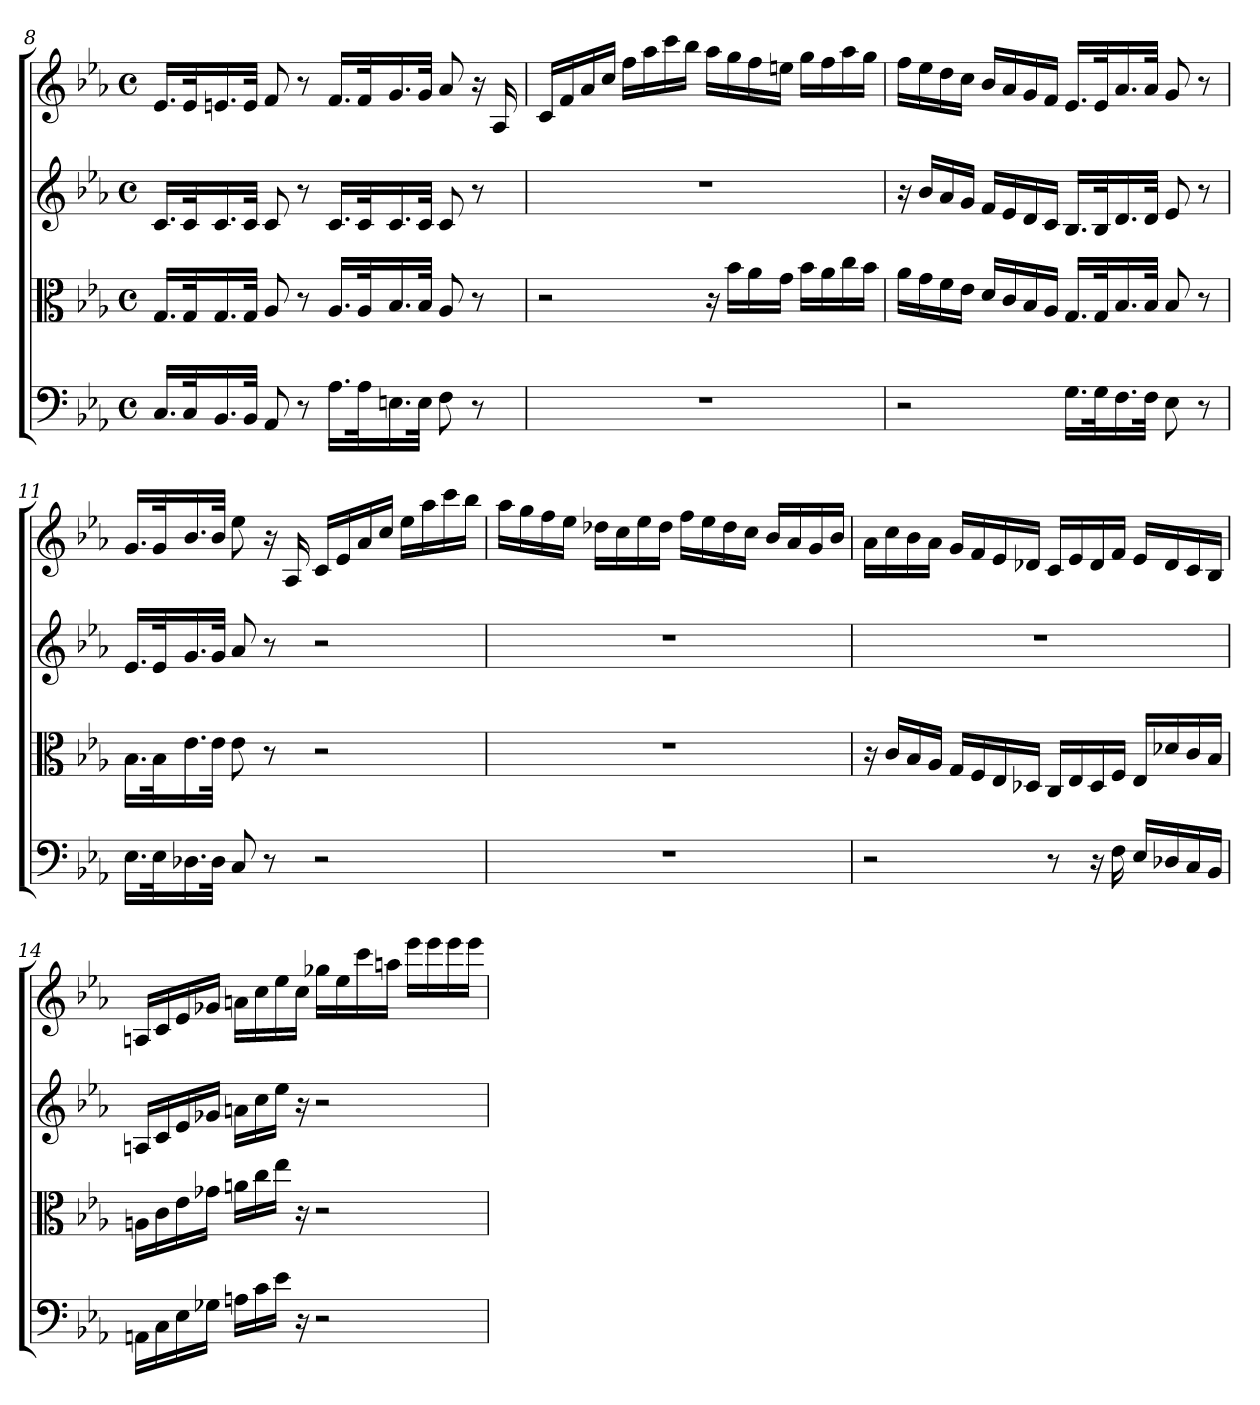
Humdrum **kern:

**kern	**kern	**kern	**kern
*part4	*part3	*part2	*part1
*staff4	*staff3	*staff2	*staff1
*clefF4	*clefC3	*clefG2	*clefG2
*k[b-e-a-]	*k[b-e-a-]	*k[b-e-a-]	*k[b-e-a-]
*c:	*c:	*c:	*c:
*M4/4	*M4/4	*M4/4	*M4/4
*met(c)	*met(c)	*met(c)	*met(c)
=8	=8	=8	=8
16.C/LL	16.G/LL	16.c/LL	16.e-/LL
32C/K	32G/K	32c/K	32e-/K
16.BB-/	16.G/	16.c/	16.en/
32BB-/JJk	32G/JJk	32c/JJk	32e/JJk
8AA-/	8A-/	8c/	8f/
8r	8r	8r	8r
16.A-\LL	16.A-/LL	16.c/LL	16.f/LL
32A-\K	32A-/K	32c/K	32f/K
16.En\	16.B-/	16.c/	16.g/
32E\JJk	32B-/JJk	32c/JJk	32g/JJk
8F\	8A-/	8c/	8a-/
8r	8r	8r	16r
.	.	.	16A-/
=9	=9	=9	=9
1r	2r	1r	16c/LL
.	.	.	16f/
.	.	.	16a-/
.	.	.	16cc/JJ
.	.	.	16ff\LL
.	.	.	16aa-\
.	.	.	16ccc\
.	.	.	16bb-\JJ
.	16r	.	16aa-\LL
.	16b-\LL	.	16gg\
.	16a-\	.	16ff\
.	16g\JJ	.	16een\JJ
.	16b-\LL	.	16gg\LL
.	16a-\	.	16ff\
.	16cc\	.	16aa-\
.	16b-\JJ	.	16gg\JJ
=10	=10	=10	=10
2r	16a-\LL	16r	16ff\LL
.	16g\	16b-/LL	16ee-\
.	16f\	16a-/	16dd\
.	16e-\JJ	16g/JJ	16cc\JJ
.	16d/LL	16f/LL	16b-/LL
.	16c/	16e-/	16a-/
.	16B-/	16d/	16g/
.	16A-/JJ	16c/JJ	16f/JJ
16.G\LL	16.G/LL	16.B-/LL	16.e-/LL
32G\K	32G/K	32B-/K	32e-/K
16.F\	16.B-/	16.d/	16.a-/
32F\JJk	32B-/JJk	32d/JJk	32a-/JJk
8E-\	8B-/	8e-/	8g/
8r	8r	8r	8r
=11	=11	=11	=11
16.E-\LL	16.B-\LL	16.e-/LL	16.g/LL
32E-\K	32B-\K	32e-/K	32g/K
16.D-X\	16.e-\	16.g/	16.b-/
32D-\JJk	32e-\JJk	32g/JJk	32b-/JJk
8C/	8e-\	8a-/	8ee-\
8r	8r	8r	16r
.	.	.	16A-/
2r	2r	2r	16c/LL
.	.	.	16e-/
.	.	.	16a-/
.	.	.	16cc/JJ
.	.	.	16ee-\LL
.	.	.	16aa-\
.	.	.	16ccc\
.	.	.	16bb-\JJ
=12	=12	=12	=12
1r	1r	1r	16aa-\LL
.	.	.	16gg\
.	.	.	16ff\
.	.	.	16ee-\JJ
.	.	.	16dd-X\LL
.	.	.	16cc\
.	.	.	16ee-\
.	.	.	16dd-\JJ
.	.	.	16ff\LL
.	.	.	16ee-\
.	.	.	16dd-\
.	.	.	16cc\JJ
.	.	.	16b-/LL
.	.	.	16a-/
.	.	.	16g/
.	.	.	16b-/JJ
=13	=13	=13	=13
2r	16r	1r	16a-\LL
.	16c/LL	.	16cc\
.	16B-/	.	16b-\
.	16A-/JJ	.	16a-\JJ
.	16G/LL	.	16g/LL
.	16F/	.	16f/
.	16E-/	.	16e-/
.	16D-X/JJ	.	16d-X/JJ
8r	16C/LL	.	16c/LL
.	16E-/	.	16e-/
16r	16D-/	.	16d-/
16F\	16F/JJ	.	16f/JJ
16E-/LL	16E-/LL	.	16e-/LL
16D-X/	16d-X/	.	16d-/
16C/	16c/	.	16c/
16BB-/JJ	16B-/JJ	.	16B-/JJ
=14	=14	=14	=14
16AAn\LL	16An\LL	16An/LL	16An/LL
16C\	16c\	16c/	16c/
16E-\	16e-\	16e-/	16e-/
16G-X\JJ	16g-X\JJ	16g-X/JJ	16g-X/JJ
16An\LL	16an\LL	16an\LL	16an\LL
16c\	16cc\	16cc\	16cc\
16e-\JJ	16ee-\JJ	16ee-\JJ	16ee-\
16r	16r	16r	16cc\JJ
2r	2r	2r	16gg-X\LL
.	.	.	16ee-\
.	.	.	16ccc\
.	.	.	16aan\JJ
.	.	.	16eee-\LL
.	.	.	16eee-\
.	.	.	16eee-\
.	.	.	16eee-\JJ
=	=	=	=
*-	*-	*-	*-
